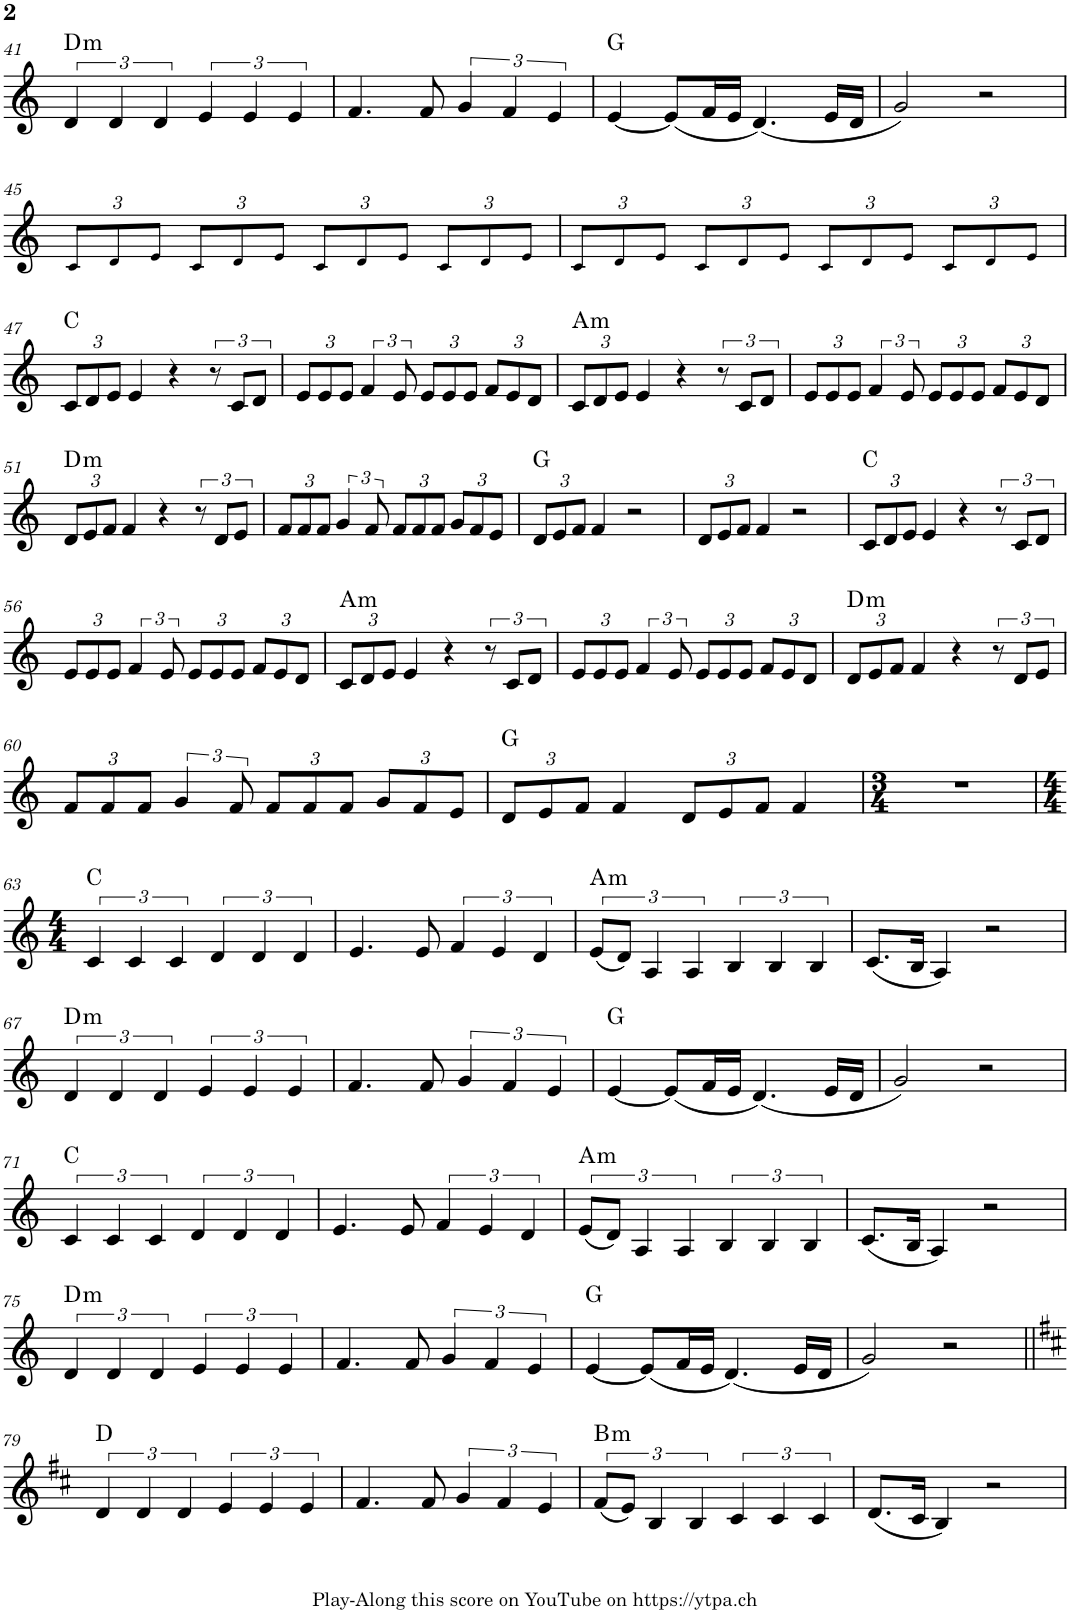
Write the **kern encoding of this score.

**kern	**harte
*part1	*part1
*staff1	*
*I"Piano	*
*I'Pno.	*
!!LO:PB:g=z
*clefG2	*
*k[]	*
*M4/4	*
=41	=41
!	!LO:H:kt=m
6d/	D:min
6d/	.
6d/	.
6e/	.
6e/	.
6e/	.
=42	=42
4.f/	.
8f/	.
6g/	.
6f/	.
6e/	.
=43	=43
[4e/	G:maj
(8e/L]	.
16f/L	.
16e/JJ	.
(4.d/)	.
16e/LL	.
16d/JJ	.
=44	=44
2g/)	.
2r	.
!!LO:LB:g=z
=45	=45
*Xbrackettup	*
12c!/L	.
12d!/	.
12e!/J	.
12c!/L	.
12d!/	.
12e!/J	.
12c!/L	.
12d!/	.
12e!/J	.
12c!/L	.
12d!/	.
12e!/J	.
=46	=46
12c!/L	.
12d!/	.
12e!/J	.
12c!/L	.
12d!/	.
12e!/J	.
12c!/L	.
12d!/	.
12e!/J	.
12c!/L	.
12d!/	.
12e!/J	.
!!LO:LB:g=z
=47	=47
12c/L	C:maj
12d/	.
12e/J	.
4e/	.
4r	.
*brackettup	*
12r	.
12c/L	.
12d/J	.
=48	=48
*Xbrackettup	*
12e/L	.
12e/	.
12e/J	.
*brackettup	*
6f/	.
12e/	.
*Xbrackettup	*
12e/L	.
12e/	.
12e/J	.
12f/L	.
12e/	.
12d/J	.
=49	=49
!	!LO:H:kt=m
12c/L	A:min
12d/	.
12e/J	.
4e/	.
4r	.
*brackettup	*
12r	.
12c/L	.
12d/J	.
=50	=50
*Xbrackettup	*
12e/L	.
12e/	.
12e/J	.
*brackettup	*
6f/	.
12e/	.
*Xbrackettup	*
12e/L	.
12e/	.
12e/J	.
12f/L	.
12e/	.
12d/J	.
!!LO:LB:g=z
=51	=51
!	!LO:H:kt=m
12d/L	D:min
12e/	.
12f/J	.
4f/	.
4r	.
*brackettup	*
12r	.
12d/L	.
12e/J	.
=52	=52
*Xbrackettup	*
12f/L	.
12f/	.
12f/J	.
*brackettup	*
6g/	.
12f/	.
*Xbrackettup	*
12f/L	.
12f/	.
12f/J	.
12g/L	.
12f/	.
12e/J	.
=53	=53
12d/L	G:maj
12e/	.
12f/J	.
4f/	.
2r	.
=54	=54
12d/L	.
12e/	.
12f/J	.
4f/	.
2r	.
=55	=55
12c/L	C:maj
12d/	.
12e/J	.
4e/	.
4r	.
*brackettup	*
12r	.
12c/L	.
12d/J	.
!!LO:LB:g=z
=56	=56
*Xbrackettup	*
12e/L	.
12e/	.
12e/J	.
*brackettup	*
6f/	.
12e/	.
*Xbrackettup	*
12e/L	.
12e/	.
12e/J	.
12f/L	.
12e/	.
12d/J	.
=57	=57
!	!LO:H:kt=m
12c/L	A:min
12d/	.
12e/J	.
4e/	.
4r	.
*brackettup	*
12r	.
12c/L	.
12d/J	.
=58	=58
*Xbrackettup	*
12e/L	.
12e/	.
12e/J	.
*brackettup	*
6f/	.
12e/	.
*Xbrackettup	*
12e/L	.
12e/	.
12e/J	.
12f/L	.
12e/	.
12d/J	.
=59	=59
!	!LO:H:kt=m
12d/L	D:min
12e/	.
12f/J	.
4f/	.
4r	.
*brackettup	*
12r	.
12d/L	.
12e/J	.
!!LO:LB:g=z
=60	=60
*Xbrackettup	*
12f/L	.
12f/	.
12f/J	.
*brackettup	*
6g/	.
12f/	.
*Xbrackettup	*
12f/L	.
12f/	.
12f/J	.
12g/L	.
12f/	.
12e/J	.
=61	=61
12d/L	G:maj
12e/	.
12f/J	.
4f/	.
12d/L	.
12e/	.
12f/J	.
4f/	.
=62	=62
*M3/4	*
2.r	.
!!LO:LB:g=z
=63	=63
*M4/4	*
*brackettup	*
6c/	C:maj
6c/	.
6c/	.
6d/	.
6d/	.
6d/	.
=64	=64
4.e/	.
8e/	.
6f/	.
6e/	.
6d/	.
=65	=65
!	!LO:H:kt=m
(12e/L	A:min
12d/J)	.
6A/	.
6A/	.
6B/	.
6B/	.
6B/	.
=66	=66
(8.c/L	.
16B/Jk	.
4A/)	.
2r	.
!!LO:LB:g=z
=67	=67
!	!LO:H:kt=m
6d/	D:min
6d/	.
6d/	.
6e/	.
6e/	.
6e/	.
=68	=68
4.f/	.
8f/	.
6g/	.
6f/	.
6e/	.
=69	=69
[4e/	G:maj
(8e/L]	.
16f/L	.
16e/JJ	.
(4.d/)	.
16e/LL	.
16d/JJ	.
=70	=70
2g/)	.
2r	.
!!LO:LB:g=z
=71	=71
6c/	C:maj
6c/	.
6c/	.
6d/	.
6d/	.
6d/	.
=72	=72
4.e/	.
8e/	.
6f/	.
6e/	.
6d/	.
=73	=73
!	!LO:H:kt=m
(12e/L	A:min
12d/J)	.
6A/	.
6A/	.
6B/	.
6B/	.
6B/	.
=74	=74
(8.c/L	.
16B/Jk	.
4A/)	.
2r	.
!!LO:LB:g=z
=75	=75
!	!LO:H:kt=m
6d/	D:min
6d/	.
6d/	.
6e/	.
6e/	.
6e/	.
=76	=76
4.f/	.
8f/	.
6g/	.
6f/	.
6e/	.
=77	=77
[4e/	G:maj
(8e/L]	.
16f/L	.
16e/JJ	.
(4.d/)	.
16e/LL	.
16d/JJ	.
=78	=78
2g/)	.
2r	.
!!LO:LB:g=z
=79||	=79||
*k[f#c#]	*
6d/	D:maj
6d/	.
6d/	.
6e/	.
6e/	.
6e/	.
=80	=80
4.f#/	.
8f#/	.
6g/	.
6f#/	.
6e/	.
=81	=81
!	!LO:H:kt=m
(12f#/L	B:min
12e/J)	.
6B/	.
6B/	.
6c#/	.
6c#/	.
6c#/	.
=82	=82
(8.d/L	.
16c#/Jk	.
4B/)	.
2r	.
=	=
*-	*-
